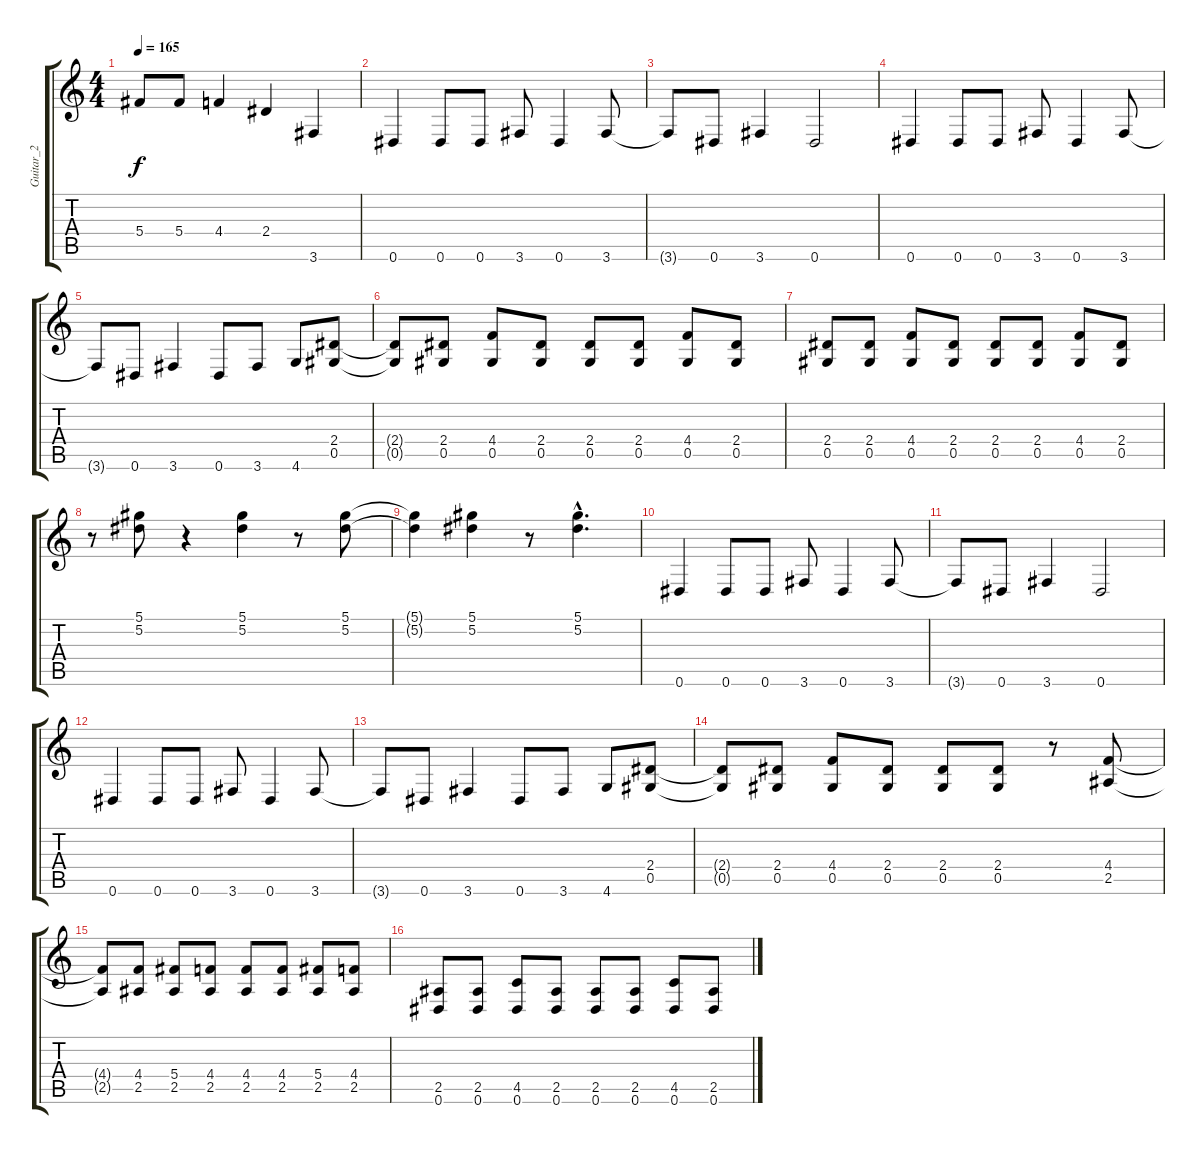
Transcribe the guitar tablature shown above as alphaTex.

\track ("Guitar_2" "Guitar_2") {instrument distortionguitar}
\staff {score tabs}
\tuning (Eb4 Bb3 Gb3 Db3 Ab2 Eb2) {hide}
\ts (4 4)
\tempo 165
\clef g2
\ks c
5.4{t}.8{dy f} 5.4.8 4.4.4 2.4.4 3.6.4 |
0.6.4 0.6.8 0.6.8 3.6.8 0.6.4 3.6.8 |
3.6{t}.8 0.6.8 3.6.4 0.6.2 |
0.6.4 0.6.8 0.6.8 3.6.8 0.6.4 3.6.8 |
3.6{t}.8 0.6.8 3.6.4 0.6.8 3.6.8 4.6.8 (2.4 0.5).8 |
(2.4{t} 0.5{t}).8 (2.4 0.5).8 (4.4 0.5).8 (2.4 0.5).8 (2.4 0.5).8 (2.4 0.5).8 (4.4 0.5).8 (2.4 0.5).8 |
(2.4 0.5).8 (2.4 0.5).8 (4.4 0.5).8 (2.4 0.5).8 (2.4 0.5).8 (2.4 0.5).8 (4.4 0.5).8 (2.4 0.5).8 |
r.8 (5.1 5.2).8 r.4 (5.1 5.2).4 r.8 (5.1 5.2).8 |
(5.1{t} 5.2{t}).4 (5.1 5.2).4 r.8 (5.1{hac} 5.2{hac}).4{d} |
0.6.4 0.6.8 0.6.8 3.6.8 0.6.4 3.6.8 |
3.6{t}.8 0.6.8 3.6.4 0.6.2 |
0.6.4 0.6.8 0.6.8 3.6.8 0.6.4 3.6.8 |
3.6{t}.8 0.6.8 3.6.4 0.6.8 3.6.8 4.6.8 (2.4 0.5).8 |
(2.4{t} 0.5{t}).8 (2.4 0.5).8 (4.4 0.5).8 (2.4 0.5).8 (2.4 0.5).8 (2.4 0.5).8 r.8 (4.4 2.5).8 |
(4.4{t} 2.5{t}).8 (4.4 2.5).8 (5.4 2.5).8 (4.4 2.5).8 (4.4 2.5).8 (4.4 2.5).8 (5.4 2.5).8 (4.4 2.5).8 |
(2.5 0.6).8 (2.5 0.6).8 (4.5 0.6).8 (2.5 0.6).8 (2.5 0.6).8 (2.5 0.6).8 (4.5 0.6).8 (2.5 0.6).8
